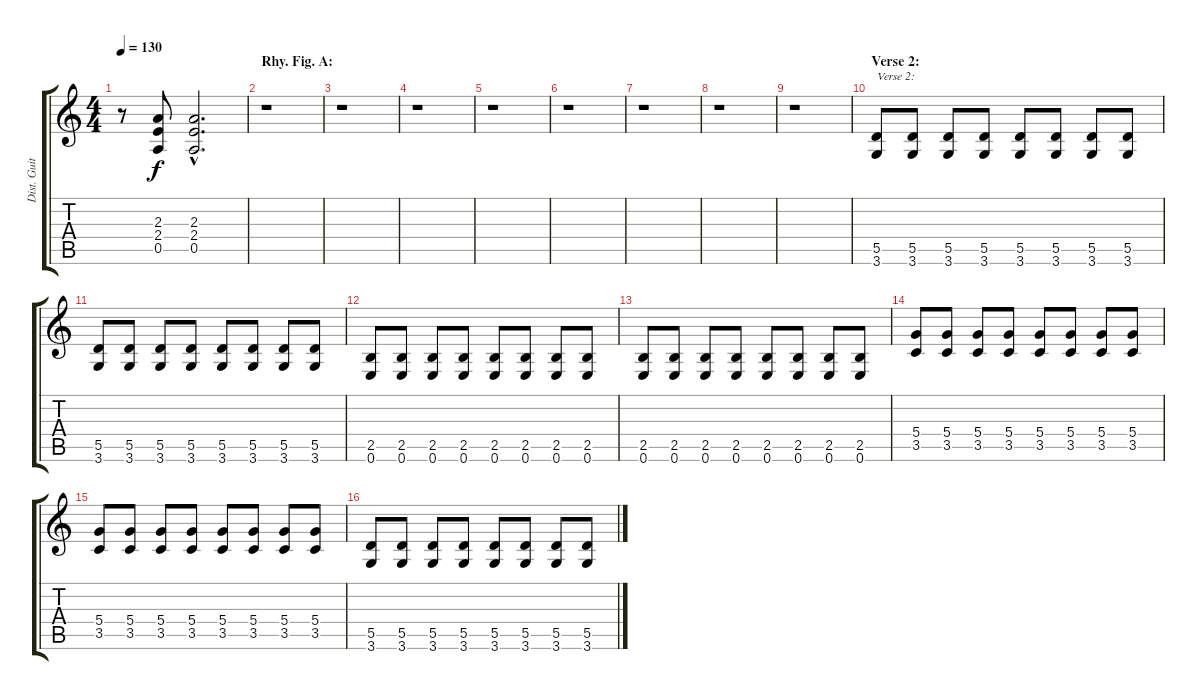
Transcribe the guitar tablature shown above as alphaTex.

\track ("Dist. Guitar" "Dist. Guit") {instrument distortionguitar}
\staff {score tabs}
\tuning (E4 B3 G3 D3 A2 E2) {hide}
\ts (4 4)
\tempo 130
\clef g2
\ks c
r.8{dy f} (2.3 2.4 0.5).8 (2.3{hac} 2.4{hac} 0.5{hac}).2{d} |
\section ("" "Rhy. Fig. A:")
r.1 |
r.1 |
r.1 |
r.1 |
r.1 |
r.1 |
r.1 |
r.1 |
\section ("" "Verse 2:")
(5.5 3.6).8{txt "Verse 2:" instrument electricguitarmuted} (5.5 3.6).8 (5.5 3.6).8 (5.5 3.6).8 (5.5 3.6).8 (5.5 3.6).8 (5.5 3.6).8 (5.5 3.6).8 |
(5.5 3.6).8 (5.5 3.6).8 (5.5 3.6).8 (5.5 3.6).8 (5.5 3.6).8 (5.5 3.6).8 (5.5 3.6).8 (5.5 3.6).8 |
(2.5 0.6).8 (2.5 0.6).8 (2.5 0.6).8 (2.5 0.6).8 (2.5 0.6).8 (2.5 0.6).8 (2.5 0.6).8 (2.5 0.6).8 |
(2.5 0.6).8 (2.5 0.6).8 (2.5 0.6).8 (2.5 0.6).8 (2.5 0.6).8 (2.5 0.6).8 (2.5 0.6).8 (2.5 0.6).8 |
(5.4 3.5).8 (5.4 3.5).8 (5.4 3.5).8 (5.4 3.5).8 (5.4 3.5).8 (5.4 3.5).8 (5.4 3.5).8 (5.4 3.5).8 |
(5.4 3.5).8 (5.4 3.5).8 (5.4 3.5).8 (5.4 3.5).8 (5.4 3.5).8 (5.4 3.5).8 (5.4 3.5).8 (5.4 3.5).8 |
(5.5 3.6).8 (5.5 3.6).8 (5.5 3.6).8 (5.5 3.6).8 (5.5 3.6).8 (5.5 3.6).8 (5.5 3.6).8 (5.5 3.6).8
